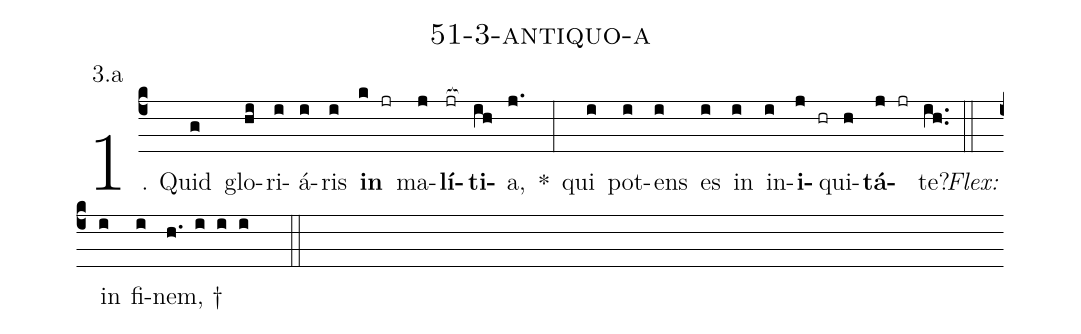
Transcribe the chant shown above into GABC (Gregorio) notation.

name: 51-3-antiquo-a;
annotation: 3.a;
%%
(c4)1. Quid(g) glo(hi)ri(i)á(i)ris(i) <b>in</b>(k jr) ma(j)<b>lí</b>(jr[ocb:1{])<b>ti</b>(ih[ocb:0}])a,(j.) *(:) qui(i) pot(i)ens(i) es(i) in(i) in(i)<b>i</b>(j hr)qui(h)<b>tá</b>(j jr)te?(ih..) (::)
<i>Flex:</i>()  in(i) fi(i)nem, †(h. i i i  ::)
